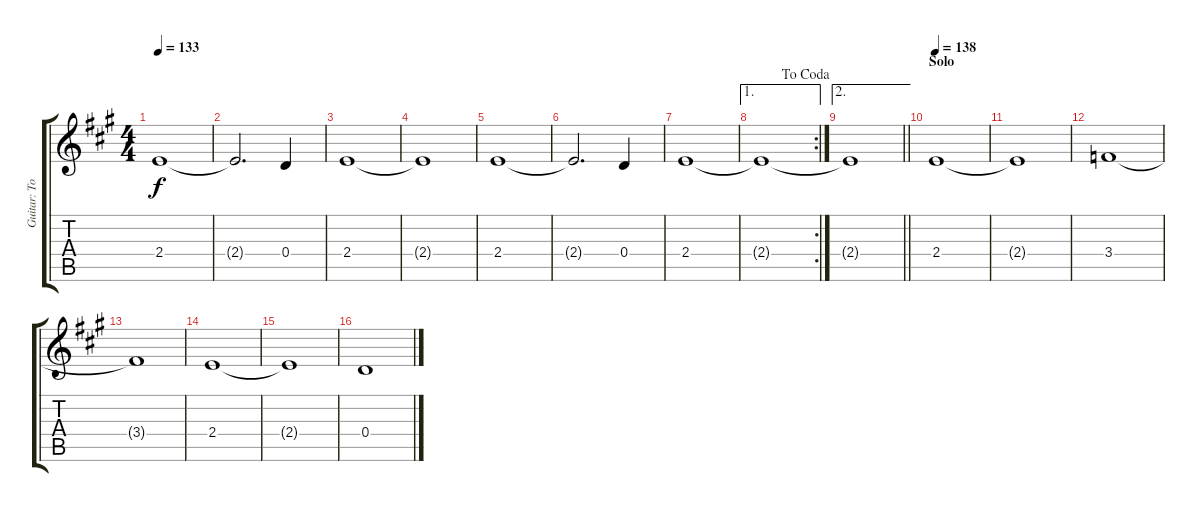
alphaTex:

\track ("Guitar: Tony" "Guitar: To") {instrument distortionguitar}
\staff {score tabs}
\tuning (E4 B3 G3 D3 A2 E2) {hide}
\ts (4 4)
\tempo 133
\clef g2
\ks a
2.4.1{dy f} |
2.4{t}.2{d} 0.4.4 |
2.4.1 |
2.4{t}.1 |
2.4.1 |
2.4{t}.2{d} 0.4.4 |
2.4.1 |
\ae 1
\rc 2
\jump dacoda
2.4{t}.1 |
\ae 2
\barLineRight lightlight
2.4{t}.1 |
\section ("" "Solo")
\tempo 138
2.4.1 |
2.4{t}.1 |
3.4.1 |
3.4{t}.1 |
2.4.1 |
2.4{t}.1 |
0.4.1
